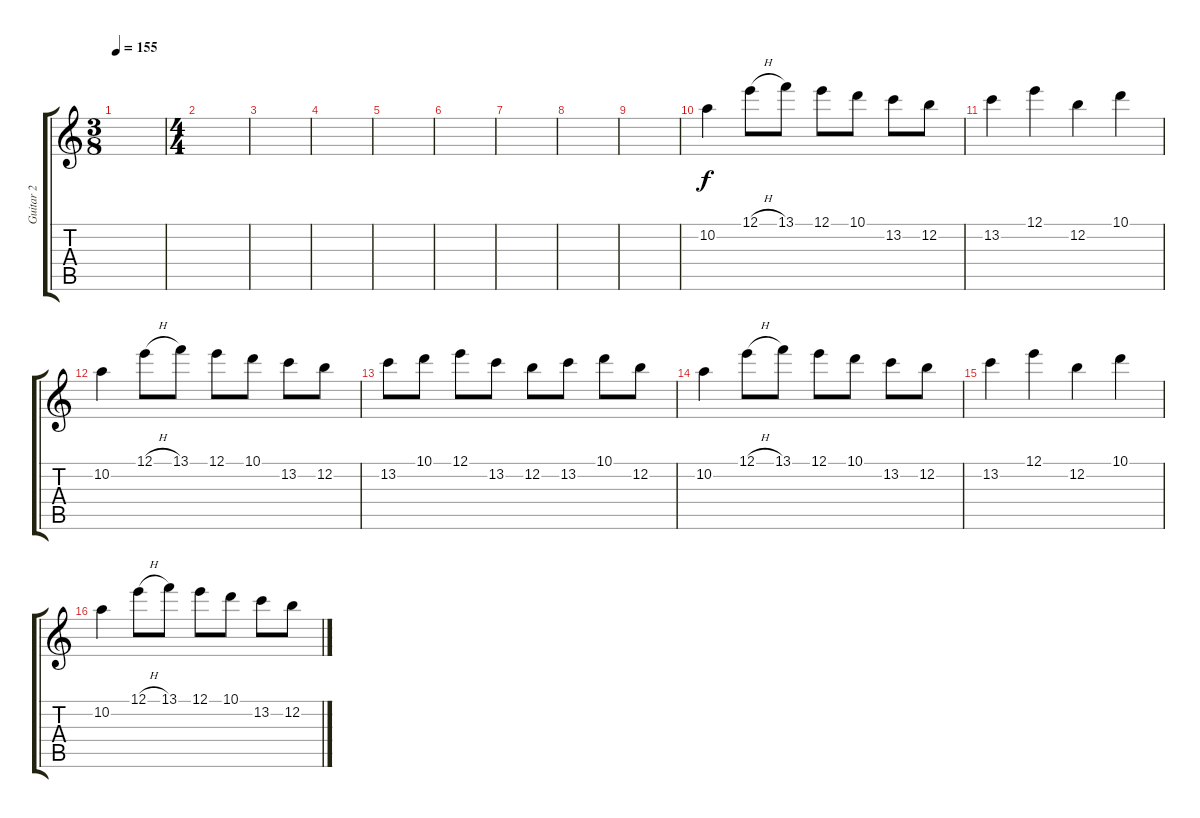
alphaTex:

\track ("Guitar 2" "Guitar 2") {instrument overdrivenguitar}
\staff {score tabs}
\tuning (E4 B3 G3 D3 A2 E2) {hide}
\ts (3 8)
\tempo 155
\clef g2
\ks c
|
\ts (4 4)
|
|
|
|
|
|
|
|
10.2.4 12.1{h}.8 13.1.8 12.1.8 10.1.8 13.2.8 12.2.8 |
13.2.4 12.1.4 12.2.4 10.1.4 |
10.2.4 12.1{h}.8 13.1.8 12.1.8 10.1.8 13.2.8 12.2.8 |
13.2.8 10.1.8 12.1.8 13.2.8 12.2.8 13.2.8 10.1.8 12.2.8 |
10.2.4 12.1{h}.8 13.1.8 12.1.8 10.1.8 13.2.8 12.2.8 |
13.2.4 12.1.4 12.2.4 10.1.4 |
10.2.4 12.1{h}.8 13.1.8 12.1.8 10.1.8 13.2.8 12.2.8
